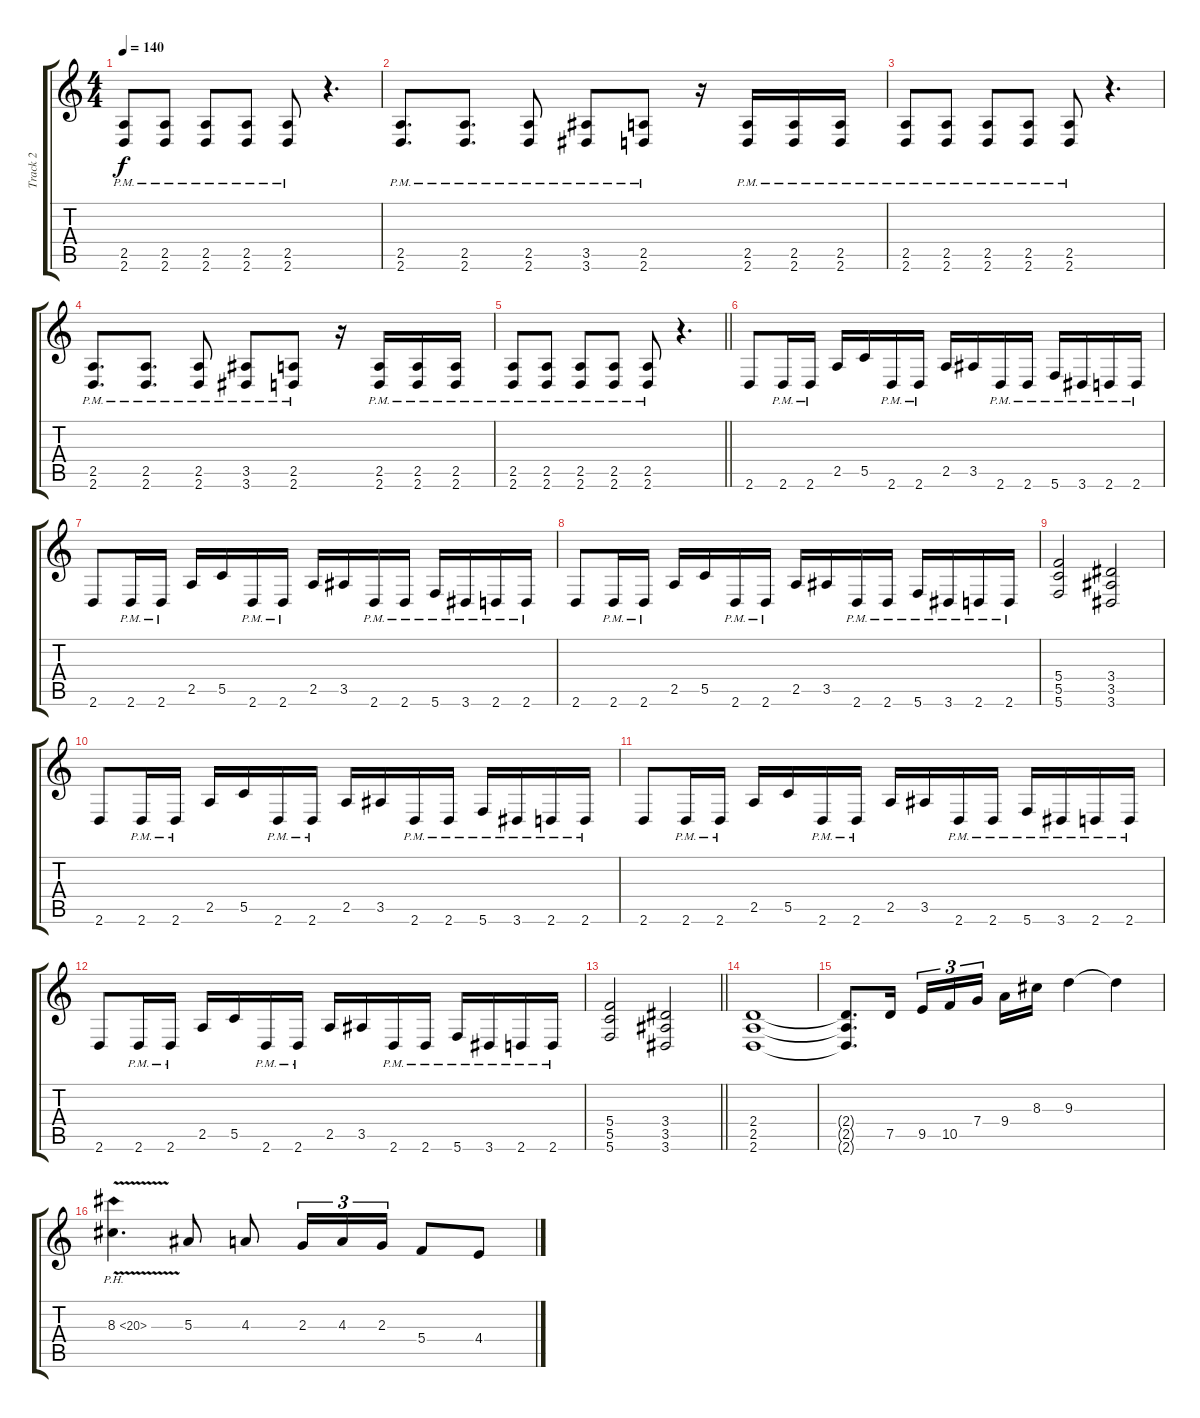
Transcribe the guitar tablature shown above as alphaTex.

\track ("Track 2" "Track 2") {instrument distortionguitar}
\staff {score tabs}
\tuning (D4 A3 F3 C3 G2 C2) {hide}
\ts (4 4)
\tempo 140
\clef g2
\ks c
(2.5{pm} 2.6{pm}).8{dy f} (2.5{pm} 2.6{pm}).8 (2.5{pm} 2.6{pm}).8 (2.5{pm} 2.6{pm}).8 (2.5{pm} 2.6{pm}).8 r.4{d} |
(2.5{pm} 2.6{pm}).8{d} (2.5{pm} 2.6{pm}).8{d} (2.5{pm} 2.6{pm}).8 (3.5{pm} 3.6{pm}).8 (2.5{pm} 2.6{pm}).8 r.16 (2.5{pm} 2.6{pm}).16 (2.5{pm} 2.6{pm}).16 (2.5{pm} 2.6{pm}).16 |
(2.5{pm} 2.6{pm}).8 (2.5{pm} 2.6{pm}).8 (2.5{pm} 2.6{pm}).8 (2.5{pm} 2.6{pm}).8 (2.5{pm} 2.6{pm}).8 r.4{d} |
(2.5{pm} 2.6{pm}).8{d} (2.5{pm} 2.6{pm}).8{d} (2.5{pm} 2.6{pm}).8 (3.5{pm} 3.6{pm}).8 (2.5{pm} 2.6{pm}).8 r.16 (2.5{pm} 2.6{pm}).16 (2.5{pm} 2.6{pm}).16 (2.5{pm} 2.6{pm}).16 |
\barLineRight lightlight
(2.5{pm} 2.6{pm}).8 (2.5{pm} 2.6{pm}).8 (2.5{pm} 2.6{pm}).8 (2.5{pm} 2.6{pm}).8 (2.5{pm} 2.6{pm}).8 r.4{d} |
2.6.8 2.6{pm}.16 2.6{pm}.16 2.5.16 5.5.16 2.6{pm}.16 2.6{pm}.16 2.5.16 3.5.16 2.6{pm}.16 2.6{pm}.16 5.6{pm}.16 3.6{pm}.16 2.6{pm}.16 2.6{pm}.16 |
2.6.8 2.6{pm}.16 2.6{pm}.16 2.5.16 5.5.16 2.6{pm}.16 2.6{pm}.16 2.5.16 3.5.16 2.6{pm}.16 2.6{pm}.16 5.6{pm}.16 3.6{pm}.16 2.6{pm}.16 2.6{pm}.16 |
2.6.8 2.6{pm}.16 2.6{pm}.16 2.5.16 5.5.16 2.6{pm}.16 2.6{pm}.16 2.5.16 3.5.16 2.6{pm}.16 2.6{pm}.16 5.6{pm}.16 3.6{pm}.16 2.6{pm}.16 2.6{pm}.16 |
(5.4 5.5 5.6).2 (3.4 3.5 3.6).2 |
2.6.8 2.6{pm}.16 2.6{pm}.16 2.5.16 5.5.16 2.6{pm}.16 2.6{pm}.16 2.5.16 3.5.16 2.6{pm}.16 2.6{pm}.16 5.6{pm}.16 3.6{pm}.16 2.6{pm}.16 2.6{pm}.16 |
2.6.8 2.6{pm}.16 2.6{pm}.16 2.5.16 5.5.16 2.6{pm}.16 2.6{pm}.16 2.5.16 3.5.16 2.6{pm}.16 2.6{pm}.16 5.6{pm}.16 3.6{pm}.16 2.6{pm}.16 2.6{pm}.16 |
2.6.8 2.6{pm}.16 2.6{pm}.16 2.5.16 5.5.16 2.6{pm}.16 2.6{pm}.16 2.5.16 3.5.16 2.6{pm}.16 2.6{pm}.16 5.6{pm}.16 3.6{pm}.16 2.6{pm}.16 2.6{pm}.16 |
\barLineRight lightlight
(5.4 5.5 5.6).2 (3.4 3.5 3.6).2 |
(2.4 2.5 2.6).1 |
(2.4{t} 2.5{t} 2.6{t}).8{d} 7.5.16 9.5.16{tu (3 2)} 10.5.16{tu (3 2)} 7.4.16{tu (3 2) beam splitsecondary} 9.4.16 8.3.16 9.3.4 9.3{t}.4 |
8.3{ph 12 v}.4{d} 5.3.8 4.3.8 2.3.16{tu (3 2)} 4.3.16{tu (3 2)} 2.3.16{tu (3 2)} 5.4.8 4.4.8
